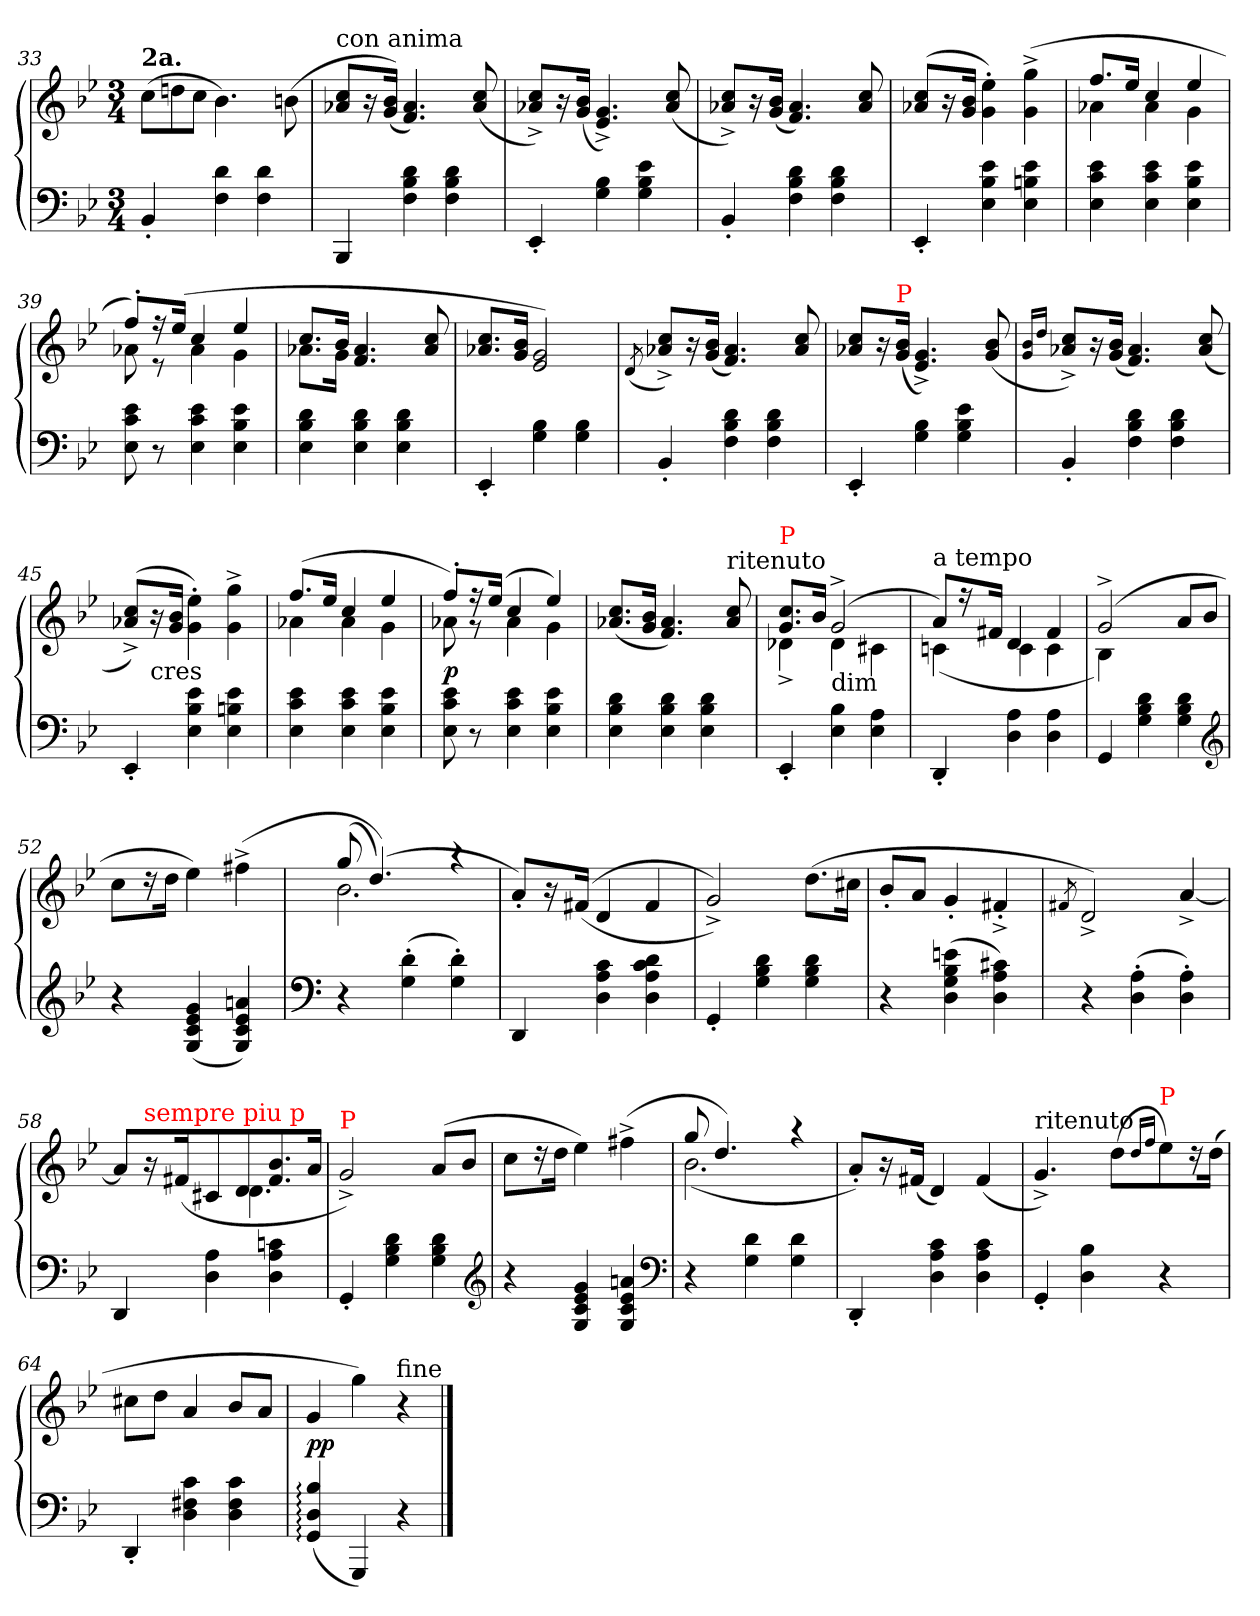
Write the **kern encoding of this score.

**kern	**kern	**dynam
*part1	*part1	*part1
*staff2	*staff1	*staff1/2
*clefF4	*clefG2	*
*k[b-e-]	*k[b-e-]	*
*g:	*g:	*
*M3/4	*M3/4	*
*	*Xtuplet	*
=33	=33	=33
!	!LO:TX:a:B:t=2a.	!
4BB-'<	(>12ccL	.
.	12ddn	.
.	12ccJ	.
4d 4F	4.b-)	.
4d 4F	.	.
.	(>8bn	.
=34	=34	=34
!	!LO:TX:a:t=con anima	!
4BBB-	8cc 8a-XL	.
.	16r	.
.	(16b- 16gJk)	.
4d 4B- 4F	4.a- 4.f)	.
4d 4B- 4F	.	.
.	(8cc/ 8a-/	.
=35	=35	=35
4EE-'<	8cc^> 8a-X^>L)	.
.	16r	.
.	(<16b- 16gJk	.
4B- 4G	4.g^> 4.e-^>)	.
4e- 4B- 4G	.	.
.	(8cc/ 8a-/	.
=36	=36	=36
4BB-'<	8cc^> 8a-X^>L)	.
.	16r	.
.	(16b- 16gJk	.
4d 4B- 4F	4.a- 4.f)	.
4d 4B- 4F	.	.
.	8cc/ 8a-/	.
=37	=37	=37
4EE-'<	(8cc 8a-XL	.
.	16r	.
.	16b- 16gJk	.
4e- 4B- 4E-	4ee-'> 4g'>)	.
4e- 4Bn 4E-	(>4gg^< 4g^<	.
=38	=38	=38
*	*^	*
4e- 4c 4E-	8.ffL	4a-X	.
.	16ee-Jk	.	.
4e- 4c 4E-	4cc	4a-	.
4e- 4B- 4E-	4ee-	4g	.
=39	=39	=39	=39
8e- 8c 8E-	8ff'>L)	8a-X	.
8r	16rff	8re	.
.	(>16ee-Jk	.	.
4e- 4c 4E-	4cc	4a-	.
4e- 4B- 4E-	4ee-	4g	.
=40	=40	=40	=40
4d 4B- 4E-	8.ccL	8.a-XL	.
.	16b-Jk	16gJk	.
4d 4B- 4E-	4.a- 4.f	2ryy	.
4d 4B- 4E-	.	.	.
.	8cc/ 8a-/	.	.
*	*v	*v	*
=41	=41	=41
4EE-'<	8.cc 8.a-XL	.
.	16b- 16gJk	.
4B- 4G	2g 2e-)	.
4B- 4G	.	.
=42	=42	=42
.	(<8qd/	.
4BB-'<	8cc^> 8a-X^>L)	.
.	16r	.
.	(<16b- 16gJk	.
4d 4B- 4F	4.a- 4.f)	.
4d 4B- 4F	.	.
.	8cc/ 8a-/	.
=43	=43	=43
4EE-'<	8cc 8a-XL	.
.	16r	.
!	!LO:TX:a:color=red:t=P	!
.	(<16b- 16gJk	.
4B- 4G	4.g^> 4.e-^>)	.
4e- 4B- 4G	.	.
.	(<8b- 8g	.
=44	=44	=44
.	16qqb-/ 16qqg/LL	.
.	16qqdd/JJ	.
4BB-'<	8cc^> 8a-X^>L)	.
.	16r	.
.	(16b- 16gJk	.
4d 4B- 4F	4.a- 4.f)	.
4d 4B- 4F	.	.
.	(8cc/ 8a-/	.
=45	=45	=45
4EE-'<	(8cc^< 8a-X^<L)	.
!	!LO:TX:c:t=cres	!
.	16r	.
.	16b- 16gJk	.
4e- 4B- 4E-	4ee-'> 4g'>)	.
4e- 4Bn 4E-	4gg^< 4g^<	.
=46	=46	=46
*	*^	*
4e- 4c 4E-	(>8.ffL	4a-X	.
.	16ee-Jk	.	.
4e- 4c 4E-	4cc	4a-	.
4e- 4B- 4E-	4ee-	4g	.
=47	=47	=47	=47
8e- 8c 8E-	8ff'>L)	8a-X	p
8r	16rff	8r	.
.	(>16ee-Jk	.	.
4e- 4c 4E-	4cc	4a-	.
4e- 4B- 4E-	4ee-)	4g	.
*	*v	*v	*
=48	=48	=48
4d 4B- 4E-	(<8.cc 8.a-XL	.
.	16b- 16gJk	.
4d 4B- 4E-	4.a- 4.f)	.
4d 4B- 4E-	.	.
!	!LO:TX:a:t=ritenuto	!
.	8cc/ 8a-/	.
=49	=49	=49
*	*^	*
!	!LO:TX:a:color=red:t=P	!	!
4EE-'<	8.cc 8.gL	4d-X^<	.
.	16b-Jk	.	.
!	!LO:TX:c:t=dim	!	!
4B- 4E-	(2g^>	4d-	.
4A 4E-	.	4c#X	.
=50	=50	=50	=50
!	!LO:TX:a:t=a tempo	!	!
4DD'<	8aL)	(<4cn	.
.	16r	.	.
.	16f#XJk	.	.
4A 4D	4d	4c	.
4A 4D	4f#	4c	.
=51	=51	=51	=51
4GG	(>2g^>	4B-)	.
4d 4B- 4G	.	2ryy	.
4d 4B- 4G	8aL	.	.
.	8b-J	.	.
*	*v	*v	*
*clefG2	*	*
=52	=52	=52
4r	8ccL	.
.	16r	.
.	16ddJk	.
(4g 4e- 4c 4G	4ee-)	.
4an 4e- 4c 4G)	(>4ff#X^<	.
=53	=53	=53
*clefF4	*	*
*	*^	*
4r	(<8gg	2.b-	.
.	(<4.dd))	.	.
(>4d'> 4G'>	.	.	.
4d'> 4G'>)	4raa	.	.
*	*v	*v	*
=54	=54	=54
4DD	8a'<L)	.
.	16r	.
.	(>(<16f#X/Jk	.
4c 4A 4D	4d	.
4d 4c 4A 4D	4f#	.
=55	=55	=55
4GG'<	2g^<))	.
4d 4B- 4G	.	.
4d 4B- 4G	(8.ddL	.
.	16cc#XJk	.
=56	=56	=56
4r	8b-'<L	.
.	8aJ	.
(>4en 4B- 4G 4D	4g'<	.
4c#X 4A 4D)	4f#X'<^<	.
=57	=57	=57
.	8qf#X/	.
4r	2d^<)	.
(4A'> 4D'>	.	.
4A'> 4D'>)	[4a^<	.
=58	=58	=58
*	*^	*
4DD	8aL]	4.ryy	.
!	!LO:TX:a:color=red:t=sempre piu p	!	!
.	16r	.	.
.	(16f#Xk	.	.
4A 4D	8c#X	.	.
.	8d	4.d	.
4cn 4A 4D	8.b- 8.f#	.	.
.	16aJk	.	.
*	*v	*v	*
=59	=59	=59
!	!LO:TX:a:color=red:t=P	!
4GG'<	2g^<)	.
4d 4B- 4G	.	.
4d 4B- 4G	(>8aL	.
.	8b-J	.
*clefG2	*	*
=60	=60	=60
4r	8ccL	.
.	16r	.
.	16ddJk	.
4g 4e- 4c 4G	4ee-)	.
4an 4e- 4c 4G	(>4ff#X^<	.
*clefF4	*	*
=61	=61	=61
*	*^	*
4r	8gg	(<2.b-	.
.	4.dd)	.	.
4d 4G	.	.	.
4d 4G	4raa	.	.
*	*v	*v	*
=62	=62	=62
4DD'<	8a'<L)	.
.	16r	.
.	(<16f#XJk	.
4c 4A 4D	4d)	.
4c 4A 4D	(4f#	.
=63	=63	=63
!	!LO:TX:a:t=ritenuto	!
4GG'<	4.g^>)	.
4B- 4D	.	.
.	(8ddL	.
.	16qdd/LL	.
.	16qff/JJ	.
!	!LO:TX:a:color=red:t=P	!
4r	8ee-)	.
.	16rdd	.
.	(>16ddJk	.
=64	=64	=64
4DD'<	8cc#XL	.
.	8ddJ	.
4c 4F#X 4D	4a	.
4c 4F# 4D	8b-L	.
.	8aJ	.
=65	=65	=65
(<4B-:/ 4D:/ 4GG:/	4g	pp
4GGG)	4gg)	.
4r	4r	.
!	!LO:TX:a:rj:t=fine	!
==	==	==
*-	*-	*-
